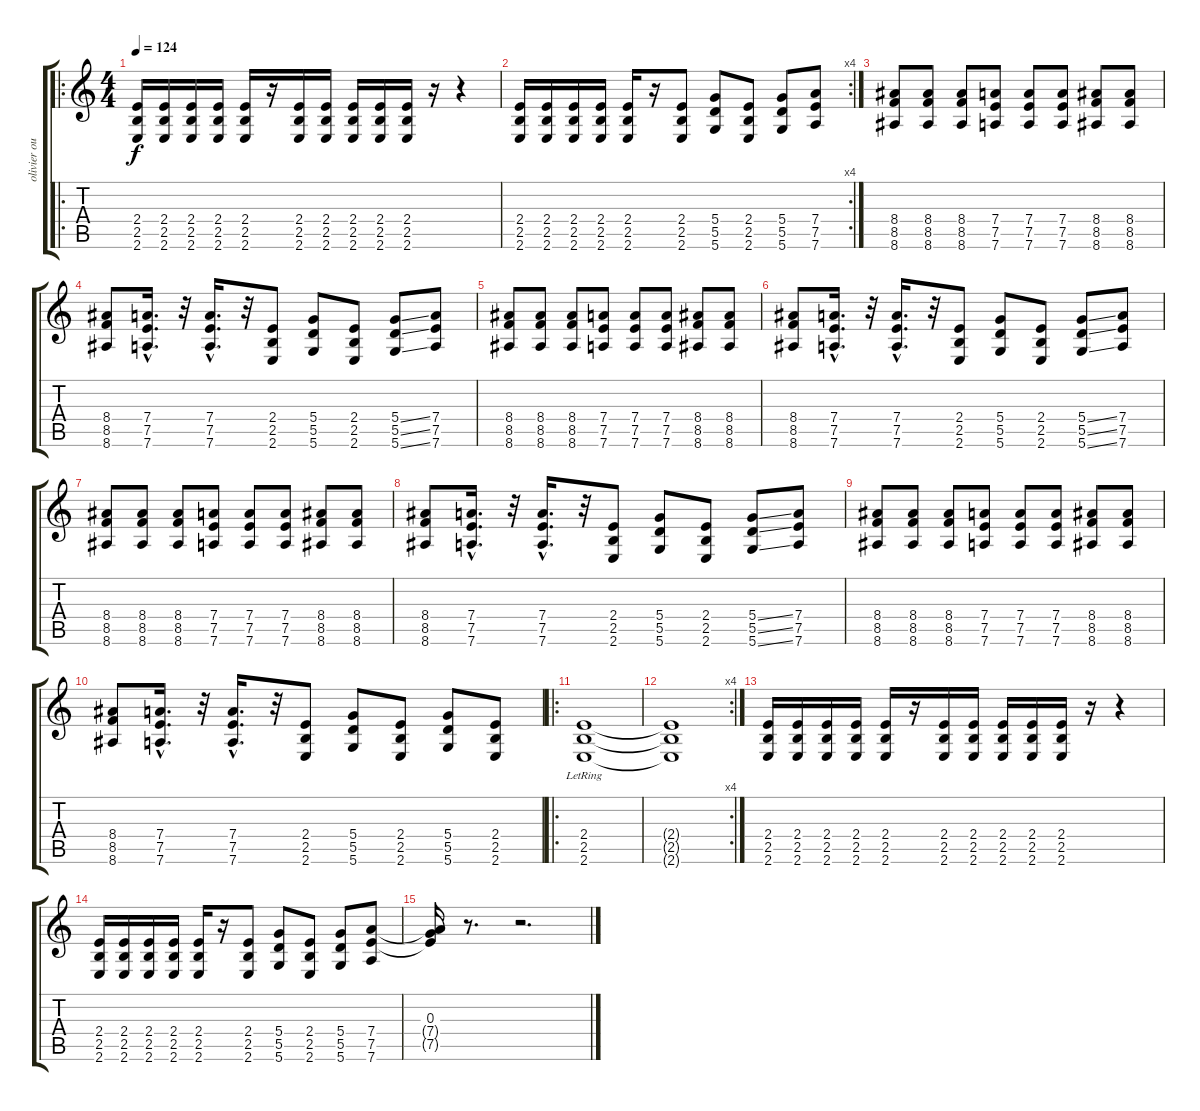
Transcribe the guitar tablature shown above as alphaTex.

\track ("olivier ou yann" "olivier ou") {instrument distortionguitar}
\staff {score tabs}
\tuning (E4 B3 G3 D3 A2 D2) {hide}
\ro
\ts (4 4)
\tempo 124
\clef g2
\ks c
(2.4 2.5 2.6).16{dy f} (2.4 2.5 2.6).16 (2.4 2.5 2.6).16 (2.4 2.5 2.6).16 (2.4 2.5 2.6).16 r.16 (2.4 2.5 2.6).16 (2.4 2.5 2.6).16 (2.4 2.5 2.6).16 (2.4 2.5 2.6).16 (2.4 2.5 2.6).16 r.16 r.4 |
\rc 4
(2.4 2.5 2.6).16 (2.4 2.5 2.6).16 (2.4 2.5 2.6).16 (2.4 2.5 2.6).16 (2.4 2.5 2.6).16 r.16 (2.4 2.5 2.6).8 (5.4 5.5 5.6).8 (2.4 2.5 2.6).8 (5.4 5.5 5.6).8 (7.4 7.5 7.6).8 |
(8.4 8.5 8.6).8 (8.4 8.5 8.6).8 (8.4 8.5 8.6).8 (7.4 7.5 7.6).8 (7.4 7.5 7.6).8 (7.4 7.5 7.6).8 (8.4 8.5 8.6).8 (8.4 8.5 8.6).8 |
(8.4 8.5 8.6).8 (7.4 7.5{hac} 7.6{hac}).16{d} r.32 (7.4{hac} 7.5{hac} 7.6{hac}).16{d} r.32 (2.4 2.5 2.6).8 (5.4 5.5 5.6).8 (2.4 2.5 2.6).8 (5.4{ss} 5.5{ss} 5.6{ss}).8 (7.4 7.5 7.6).8 |
(8.4 8.5 8.6).8 (8.4 8.5 8.6).8 (8.4 8.5 8.6).8 (7.4 7.5 7.6).8 (7.4 7.5 7.6).8 (7.4 7.5 7.6).8 (8.4 8.5 8.6).8 (8.4 8.5 8.6).8 |
(8.4 8.5 8.6).8 (7.4 7.5{hac} 7.6{hac}).16{d} r.32 (7.4{hac} 7.5{hac} 7.6{hac}).16{d} r.32 (2.4 2.5 2.6).8 (5.4 5.5 5.6).8 (2.4 2.5 2.6).8 (5.4{ss} 5.5{ss} 5.6{ss}).8 (7.4 7.5 7.6).8 |
(8.4 8.5 8.6).8 (8.4 8.5 8.6).8 (8.4 8.5 8.6).8 (7.4 7.5 7.6).8 (7.4 7.5 7.6).8 (7.4 7.5 7.6).8 (8.4 8.5 8.6).8 (8.4 8.5 8.6).8 |
(8.4 8.5 8.6).8 (7.4 7.5{hac} 7.6{hac}).16{d} r.32 (7.4{hac} 7.5{hac} 7.6{hac}).16{d} r.32 (2.4 2.5 2.6).8 (5.4 5.5 5.6).8 (2.4 2.5 2.6).8 (5.4{ss} 5.5{ss} 5.6{ss}).8 (7.4 7.5 7.6).8 |
(8.4 8.5 8.6).8 (8.4 8.5 8.6).8 (8.4 8.5 8.6).8 (7.4 7.5 7.6).8 (7.4 7.5 7.6).8 (7.4 7.5 7.6).8 (8.4 8.5 8.6).8 (8.4 8.5 8.6).8 |
(8.4 8.5 8.6).8 (7.4 7.5{hac} 7.6{hac}).16{d} r.32 (7.4{hac} 7.5{hac} 7.6{hac}).16{d} r.32 (2.4 2.5 2.6).8 (5.4 5.5 5.6).8 (2.4 2.5 2.6).8 (5.4 5.5 5.6).8 (2.4 2.5 2.6).8 |
\ro
(2.4{lr} 2.5{lr} 2.6{lr}).1 |
\rc 4
(2.4{t} 2.5{t} 2.6{t}).1 |
(2.4 2.5 2.6).16 (2.4 2.5 2.6).16 (2.4 2.5 2.6).16 (2.4 2.5 2.6).16 (2.4 2.5 2.6).16 r.16 (2.4 2.5 2.6).16 (2.4 2.5 2.6).16 (2.4 2.5 2.6).16 (2.4 2.5 2.6).16 (2.4 2.5 2.6).16 r.16 r.4 |
(2.4 2.5 2.6).16 (2.4 2.5 2.6).16 (2.4 2.5 2.6).16 (2.4 2.5 2.6).16 (2.4 2.5 2.6).16 r.16 (2.4 2.5 2.6).8 (5.4 5.5 5.6).8 (2.4 2.5 2.6).8 (5.4 5.5 5.6).8 (7.4 7.5 7.6).8 |
(0.3 7.4{t} 7.5{t}).16 r.8{d} r.2{d}
